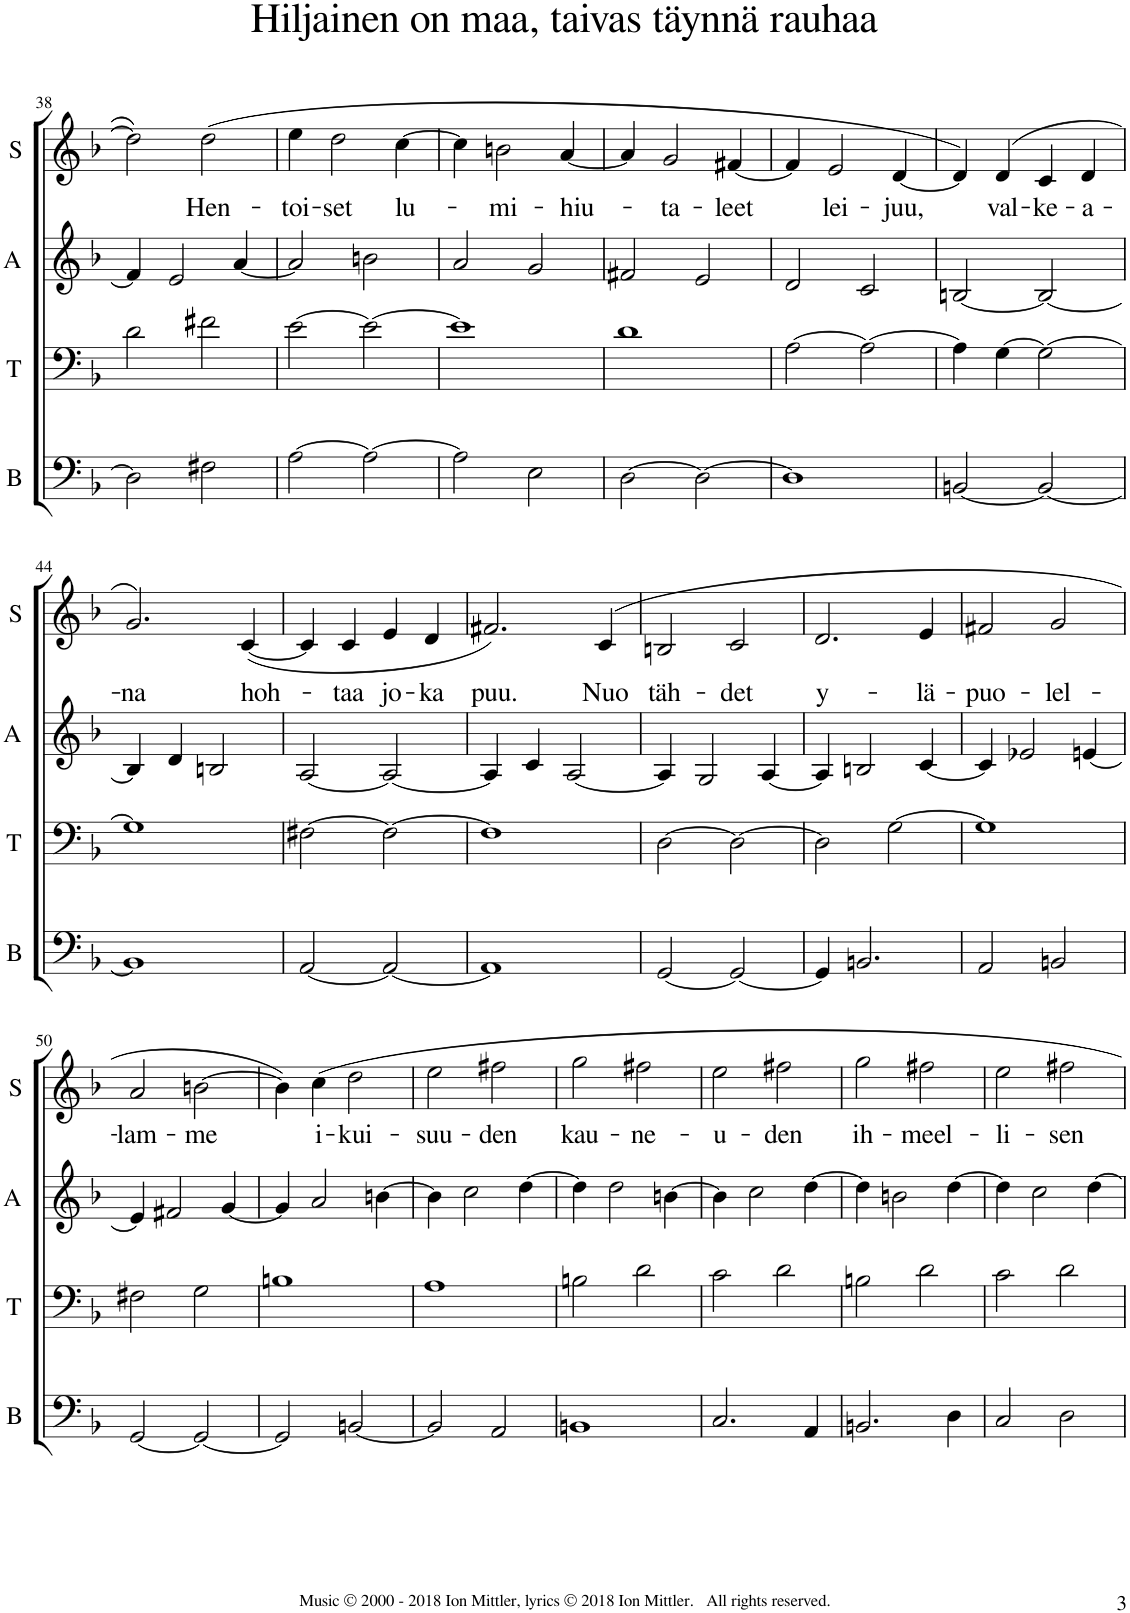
**kern	**kern	**kern	**kern	**text
*part4	*part3	*part2	*part1	*part1
*staff4	*staff3	*staff2	*staff1	*staff1
*I"Bass	*I"Tenor	*I"Alto	*I"Soprano	*
*I'B	*I'T	*I'A	*I'S	*
!!LO:PB:g=z
*clefF4	*clefF4	*clefG2	*clefG2	*
*k[b-]	*k[b-]	*k[b-]	*k[b-]	*
*M4/4	*M4/4	*M4/4	*M4/4	*
=38	=38	=38	=38	=38
2D\]	2d\	4f#/]	2dd\]	.
.	.	2e/	.	.
!	!	!	!	!LO:LY:b
2F#X\	2f#X\	.	(2dd\	Hen-
.	.	[4a/	.	.
=39	=39	=39	=39	=39
!	!	!	!	!LO:LY:b
[2A\	[2e\	2a/]	4ee\	-toi-
!	!	!	!	!LO:LY:b
.	.	.	2dd\	-set
2A\_	2e\_	2bn\	.	.
!	!	!	!	!LO:LY:b
.	.	.	[4cc\	lu-
=40	=40	=40	=40	=40
2A\]	1e]	2a/	4cc\]	.
!	!	!	!	!LO:LY:b
.	.	.	2bn\	-mi-
2E\	.	2g/	.	.
!	!	!	!	!LO:LY:b
.	.	.	[4a/	-hiu-
=41	=41	=41	=41	=41
[2D\	1d	2f#X/	4a/]	.
!	!	!	!	!LO:LY:b
.	.	.	2g/	-ta-
2D\_	.	2e/	.	.
!	!	!	!	!LO:LY:b
.	.	.	[4f#X/	-leet
=42	=42	=42	=42	=42
1D]	[2A\	2d/	4f#/]	.
!	!	!	!	!LO:LY:b
.	.	.	2e/	lei-
.	2A\_	2c/	.	.
!	!	!	!	!LO:LY:b
.	.	.	[4d/	-juu,
=43	=43	=43	=43	=43
[2BBn/	4A\]	[2Bn/	4d/])	.
!	!	!	!	!LO:LY:b
.	[4G\	.	(>4d/	val-
!	!	!	!	!LO:LY:b
2BB/_	2G\_	2B/_	4c/	-ke-
!	!	!	!	!LO:LY:b
.	.	.	4d/	-a-
!!LO:LB:g=z
=44	=44	=44	=44	=44
!	!	!	!	!LO:LY:b
1BB]	1G]	4B/]	2.g/)	-na
.	.	4d/	.	.
.	.	2Bn/	.	.
!	!	!	!	!LO:LY:b
.	.	.	([4c/	hoh-
=45	=45	=45	=45	=45
[2AA/	[2F#X\	[2A/	4c/]	.
!	!	!	!	!LO:LY:b
.	.	.	4c/	-taa
!	!	!	!	!LO:LY:b
2AA/_	2F#\_	2A/_	4e/	jo-
!	!	!	!	!LO:LY:b
.	.	.	4d/	-ka
=46	=46	=46	=46	=46
!	!	!	!	!LO:LY:b
1AA]	1F#]	4A/]	2.f#X/)	puu.
.	.	4c/	.	.
.	.	[2A/	.	.
!	!	!	!	!LO:LY:b
.	.	.	(4c/	Nuo
=47	=47	=47	=47	=47
!	!	!	!	!LO:LY:b
[2GG/	[2D\	4A/]	2Bn/	täh-
.	.	2G/	.	.
!	!	!	!	!LO:LY:b
2GG/_	2D\_	.	2c/	-det
.	.	[4A/	.	.
=48	=48	=48	=48	=48
!	!	!	!	!LO:LY:b
4GG/]	2D\]	4A/]	2.d/	y-
2.BBn/	.	2Bn/	.	.
.	[2G\	.	.	.
!	!	!	!	!LO:LY:b
.	.	[4c/	4e/	-lä-
=49	=49	=49	=49	=49
!	!	!	!	!LO:LY:b
2AA/	1G]	4c/]	2f#X/	-puo-
.	.	2e-X/	.	.
!	!	!	!	!LO:LY:b
2BBn/	.	.	2g/	-lel-
.	.	[4en/	.	.
!!LO:LB:g=z
=50	=50	=50	=50	=50
!	!	!	!	!LO:LY:b
[2GG/	2F#X\	4e/]	2a/	-lam-
.	.	2f#X/	.	.
!	!	!	!	!LO:LY:b
2GG/_	2G\	.	[2bn\	-me
.	.	[4g/	.	.
=51	=51	=51	=51	=51
2GG/]	1Bn	4g/]	4b\])	.
!	!	!	!	!LO:LY:b
.	.	2a/	4cc\	i-
!	!	!	!	!LO:LY:b
[2BBn/	.	.	2dd\	-kui-
.	.	[4bn\	.	.
=52	=52	=52	=52	=52
!	!	!	!	!LO:LY:b
2BB/]	1A	4b\]	2ee\	-suu-
.	.	2cc\	.	.
!	!	!	!	!LO:LY:b
2AA/	.	.	2ff#X\	-den
.	.	[4dd\	.	.
=53	=53	=53	=53	=53
!	!	!	!	!LO:LY:b
1BBn	2Bn\	4dd\]	2gg\	kau-
.	.	2dd\	.	.
!	!	!	!	!LO:LY:b
.	2d\	.	2ff#X\	-ne-
.	.	[4bn\	.	.
=54	=54	=54	=54	=54
!	!	!	!	!LO:LY:b
2.C/	2c\	4b\]	2ee\	-u-
.	.	2cc\	.	.
!	!	!	!	!LO:LY:b
.	2d\	.	2ff#X\	-den
4AA/	.	[4dd\	.	.
=55	=55	=55	=55	=55
!	!	!	!	!LO:LY:b
2.BBn/	2Bn\	4dd\]	2gg\	ih-
.	.	2bn\	.	.
!	!	!	!	!LO:LY:b
.	2d\	.	2ff#X\	-meel-
4D\	.	[4dd\	.	.
=56	=56	=56	=56	=56
!	!	!	!	!LO:LY:b
2C/	2c\	4dd\]	2ee\	-li-
.	.	2cc\	.	.
!	!	!	!	!LO:LY:b
2D\	2d\	.	2ff#X\	-sen
.	.	[4dd\	.	.
=	=	=	=	=
*-	*-	*-	*-	*-
